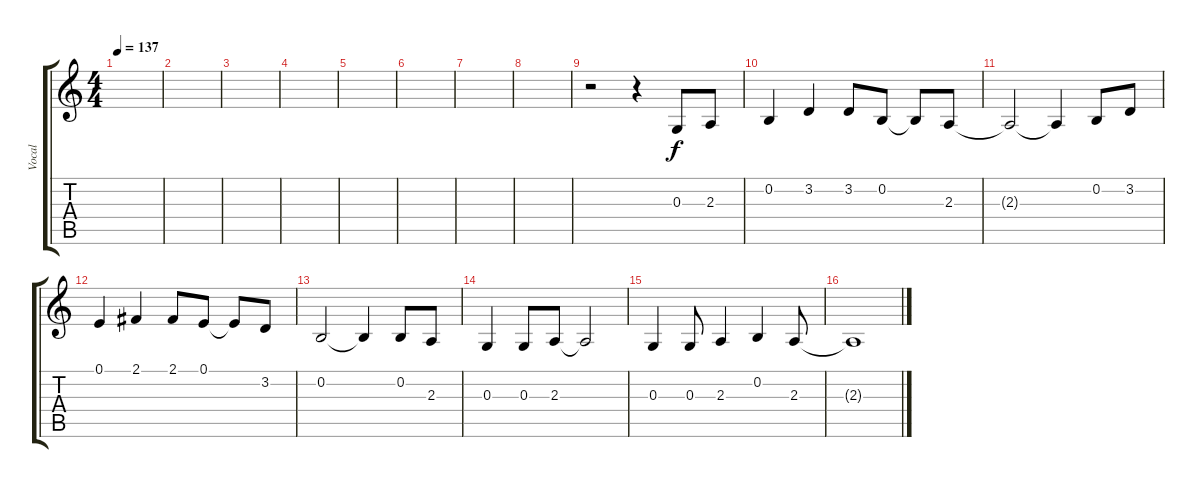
\track ("Vocal" "Vocal") {instrument stringensemble1}
\staff {score tabs}
\tuning (E4 B3 G3 D3 A2 E2) {hide}
\ts (4 4)
\tempo 137
\clef g2
\ks c
|
|
|
|
|
|
|
|
r.2 r.4 0.3.8 2.3.8 |
0.2.4 3.2.4 3.2.8 0.2.8 0.2{t}.8 2.3.8 |
2.3{t}.2 2.3{t}.4 0.2.8 3.2.8 |
0.1.4 2.1.4 2.1.8 0.1.8 0.1{t}.8 3.2.8 |
0.2.2 0.2{t}.4 0.2.8 2.3.8 |
0.3.4 0.3.8 2.3.8 2.3{t}.2 |
0.3.4 0.3.8 2.3.4 0.2.4 2.3.8 |
2.3{t}.1
